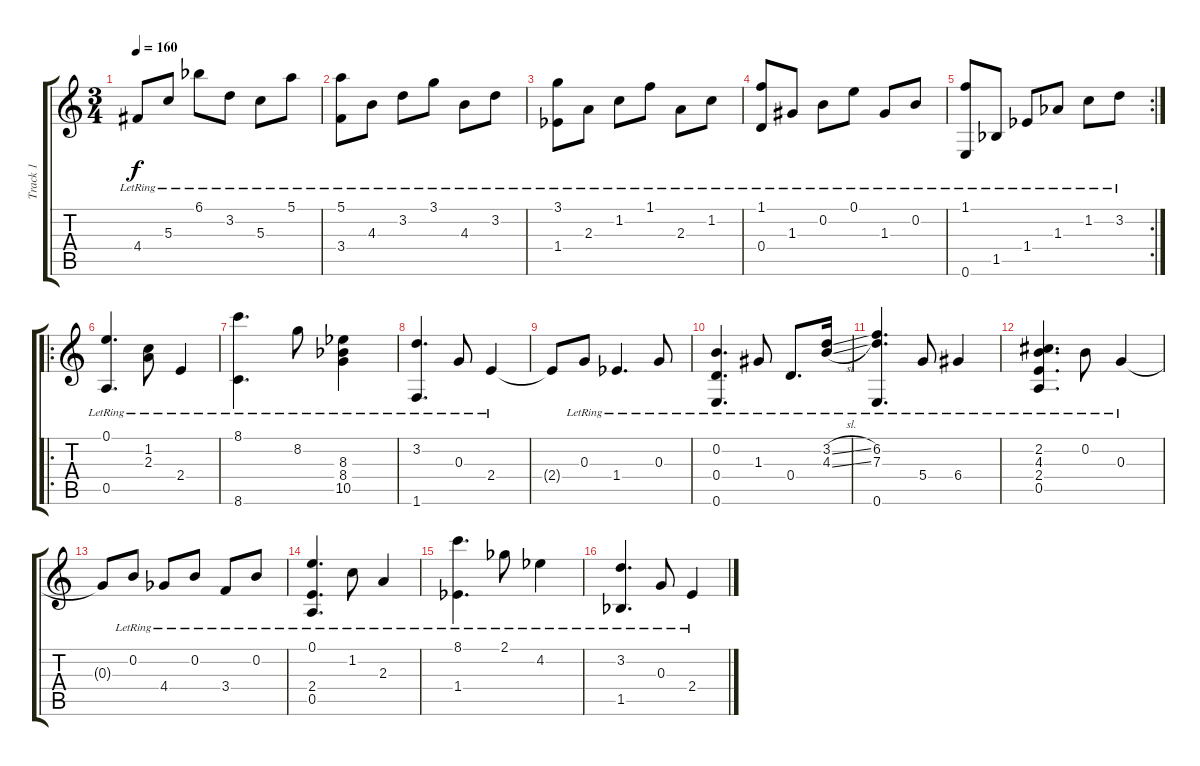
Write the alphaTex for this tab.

\track ("Track 1" "Track 1") {instrument acousticguitarnylon}
\staff {score tabs}
\tuning (E4 B3 G3 D3 A2 E2) {hide}
\ts (3 4)
\tempo 160
\clef g2
\ks c
4.4{lr}.8{dy f} 5.3{lr}.8 6.1{lr acc b}.8 3.2{lr}.8 5.3{lr}.8 5.1{lr}.8 |
(5.1{lr} 3.4{lr}).8 4.3{lr}.8 3.2{lr}.8 3.1{lr}.8 4.3{lr}.8 3.2{lr}.8 |
(3.1{lr} 1.4{lr acc b}).8 2.3{lr}.8 1.2{lr}.8 1.1{lr}.8 2.3{lr}.8 1.2{lr}.8 |
(1.1{lr} 0.4{lr}).8 1.3{lr}.8 0.2{lr}.8 0.1{lr}.8 1.3{lr}.8 0.2{lr}.8 |
\rc 2
(1.1{lr} 0.6{lr}).8 1.5{lr acc b}.8 1.4{lr acc b}.8 1.3{lr acc b}.8 1.2{lr}.8 3.2{lr}.8 |
\ro
(0.1{lr} 0.5{lr}).4{d} (1.2{lr} 2.3{lr}).8 2.4{lr}.4 |
(8.1{lr} 8.6{lr}).4{d} 8.2{lr}.8 (8.3{lr acc b} 8.4{lr acc b} 10.5{lr}).4 |
(3.2{lr} 1.6{lr}).4{d} 0.3{lr}.8 2.4{lr}.4 |
2.4{t}.8 0.3{lr}.8 1.4{lr acc b}.4{d} 0.3{lr}.8 |
(0.2{lr} 0.4{lr} 0.6{lr}).4{d} 1.3{lr}.8 0.4{lr}.8{d} (3.2{sl lr} 4.3{sl lr}).16 |
(6.2{lr} 7.3{lr} 0.6{lr}).4{d} 5.4{lr}.8 6.4{lr}.4 |
(2.2{lr} 4.3{lr} 2.4{lr} 0.5{lr}).4{d} 0.2{lr}.8 0.3{lr}.4 |
0.3{t}.8 0.2{lr}.8 4.4{lr acc b}.8 0.2{lr}.8 3.4{lr}.8 0.2{lr}.8 |
(0.1{lr} 2.4{lr} 0.5{lr}).4{d} 1.2{lr}.8 2.3{lr}.4 |
(8.1{lr} 1.4{lr acc b}).4{d} 2.1{lr acc b}.8 4.2{lr acc b}.4 |
(3.2{lr} 1.5{lr acc b}).4{d} 0.3{lr}.8 2.4{lr}.4
